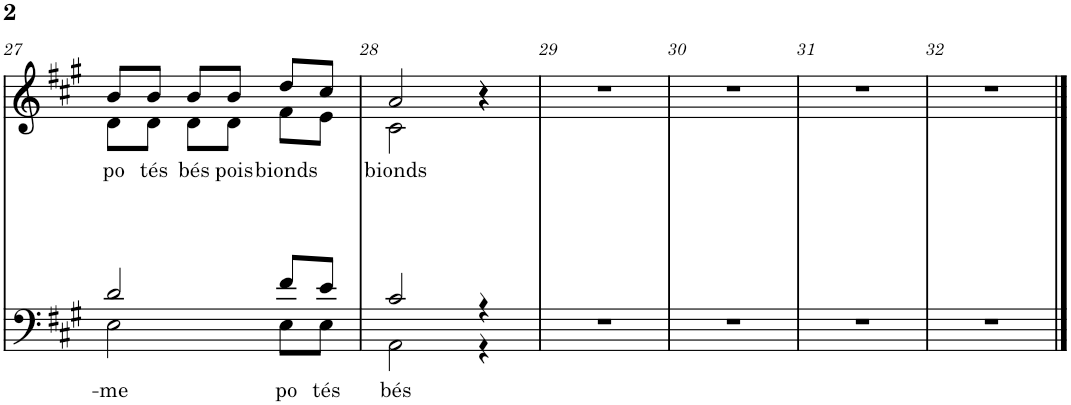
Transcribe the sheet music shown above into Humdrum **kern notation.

**kern	**text	**kern	**text
*part1	*part1	*part1	*part1
*staff2	*staff2	*staff1	*staff1
*I"Piano	*	*	*
*I'Pno.	*	*	*
!!LO:PB:g=z
*clefF4	*	*clefG2	*
*k[f#c#g#]	*	*k[f#c#g#]	*
*M3/4	*	*M3/4	*
=27	=27	=27	=27
*^	*	*	*
!	!	!LO:LY:b	!	!LO:LY:b
*	*	*	*^	*
2d/	2E\	-me	8b/L	8d\L	po
!	!	!	!	!	!LO:LY:b
.	.	.	8b/J	8d\J	tés
!	!	!	!	!	!LO:LY:b
.	.	.	8b/L	8d\L	bés
!	!	!	!	!	!LO:LY:b
.	.	.	8b/J	8d\J	pois
!	!	!LO:LY:b	!	!	!LO:LY:b
8f#/L	8E\L	po	8dd/L	8f#\L	bionds
!	!	!LO:LY:b	!	!	!
8e/J	8E\J	tés	8cc#/J	8e\J	.
=28	=28	=28	=28	=28	=28
!	!	!LO:LY:b	!	!	!LO:LY:b
2c#/	2AA\	bés	2a/	2c#\	bionds
4r	4r	.	4r	4r	.
*v	*v	*	*	*	*
*	*	*v	*v	*
=29	=29	=29	=29
2.r	.	2.r	.
=30	=30	=30	=30
2.r	.	2.r	.
=31	=31	=31	=31
2.r	.	2.r	.
=32	=32	=32	=32
2.r	.	2.r	.
==	==	==	==
*-	*-	*-	*-
